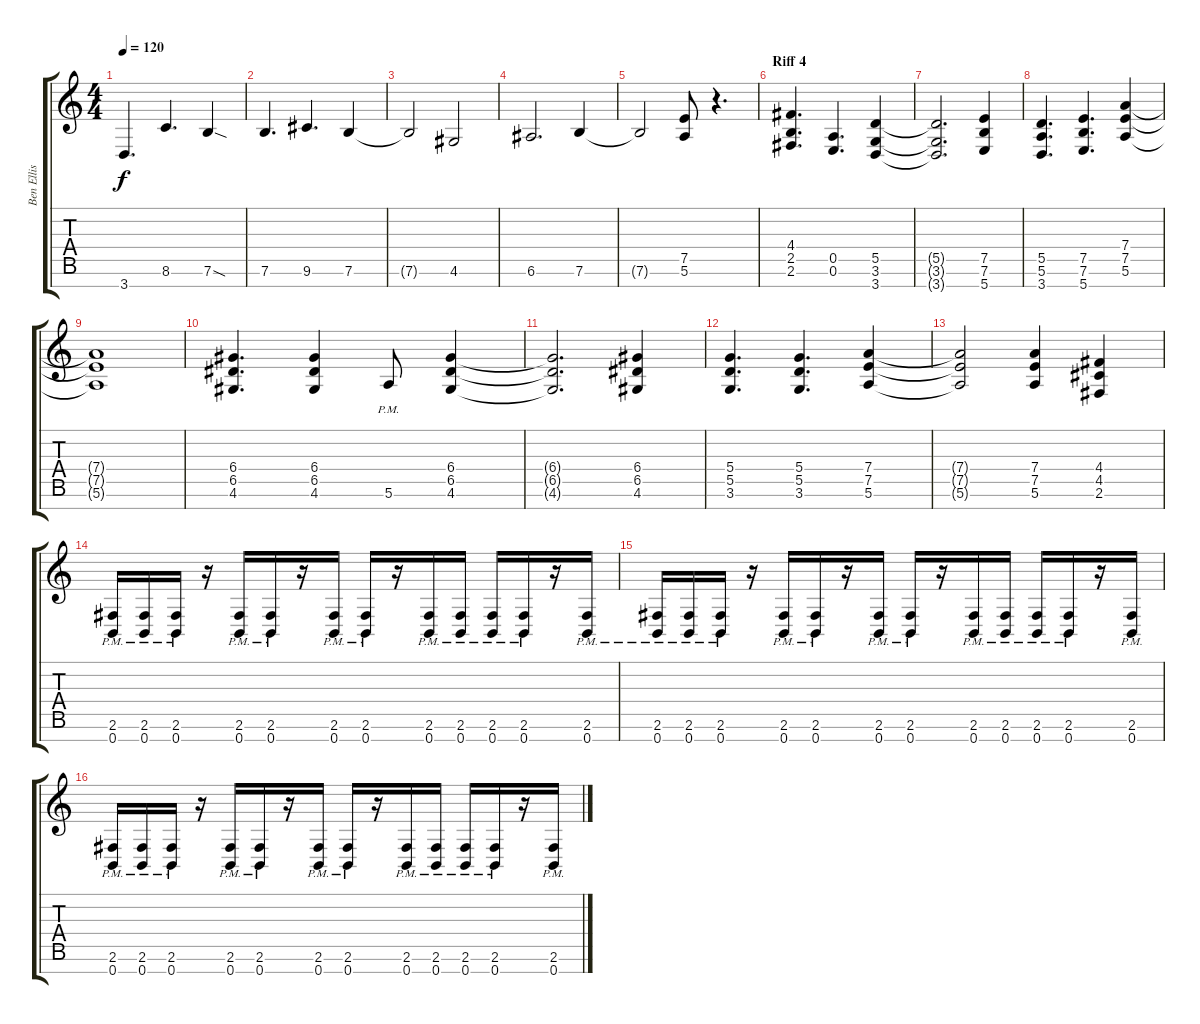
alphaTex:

\track ("Ben Ellis" "Ben Ellis") {instrument distortionguitar}
\staff {score tabs}
\tuning (E4 B3 G3 D3 A2 E2 B1) {hide}
\ts (4 4)
\tempo 120
\clef g2
\ks c
3.7{t}.4{d dy f} 8.6.4{d} 7.6{sod}.4 |
7.6.4{d} 9.6.4{d} 7.6.4 |
7.6{t}.2 4.6.2 |
6.6.2{d} 7.6.4 |
7.6{t}.2 (7.5 5.6).8 r.4{d} |
\section ("" "Riff 4")
(4.4 2.5 2.6).4{d} (0.5 0.6).4{d} (5.5 3.6 3.7).4 |
(5.5{t} 3.6{t} 3.7{t}).2{d} (7.5 7.6 5.7).4 |
(5.5 5.6 3.7).4{d} (7.5 7.6 5.7).4{d} (7.4 7.5 5.6).4 |
(7.4{t} 7.5{t} 5.6{t}).1 |
(6.4 6.5 4.6).4{d} (6.4 6.5 4.6).4 5.6{pm}.8 (6.4 6.5 4.6).4 |
(6.4{t} 6.5{t} 4.6{t}).2{d} (6.4 6.5 4.6).4 |
(5.4 5.5 3.6).4{d} (5.4 5.5 3.6).4{d} (7.4 7.5 5.6).4 |
(7.4{t} 7.5{t} 5.6{t}).2 (7.4 7.5 5.6).4 (4.4 4.5 2.6).4 |
(2.6{pm} 0.7{pm}).16 (2.6{pm} 0.7{pm}).16 (2.6{pm} 0.7{pm}).16 r.16 (2.6{pm} 0.7{pm}).16 (2.6{pm} 0.7{pm}).16 r.16 (2.6{pm} 0.7{pm}).16 (2.6{pm} 0.7{pm}).16 r.16 (2.6{pm} 0.7{pm}).16 (2.6{pm} 0.7{pm}).16 (2.6{pm} 0.7{pm}).16 (2.6{pm} 0.7{pm}).16 r.16 (2.6{pm} 0.7{pm}).16 |
(2.6{pm} 0.7{pm}).16 (2.6{pm} 0.7{pm}).16 (2.6{pm} 0.7{pm}).16 r.16 (2.6{pm} 0.7{pm}).16 (2.6{pm} 0.7{pm}).16 r.16 (2.6{pm} 0.7{pm}).16 (2.6{pm} 0.7{pm}).16 r.16 (2.6{pm} 0.7{pm}).16 (2.6{pm} 0.7{pm}).16 (2.6{pm} 0.7{pm}).16 (2.6{pm} 0.7{pm}).16 r.16 (2.6{pm} 0.7{pm}).16 |
(2.6{pm} 0.7{pm}).16 (2.6{pm} 0.7{pm}).16 (2.6{pm} 0.7{pm}).16 r.16 (2.6{pm} 0.7{pm}).16 (2.6{pm} 0.7{pm}).16 r.16 (2.6{pm} 0.7{pm}).16 (2.6{pm} 0.7{pm}).16 r.16 (2.6{pm} 0.7{pm}).16 (2.6{pm} 0.7{pm}).16 (2.6{pm} 0.7{pm}).16 (2.6{pm} 0.7{pm}).16 r.16 (2.6{pm} 0.7{pm}).16
